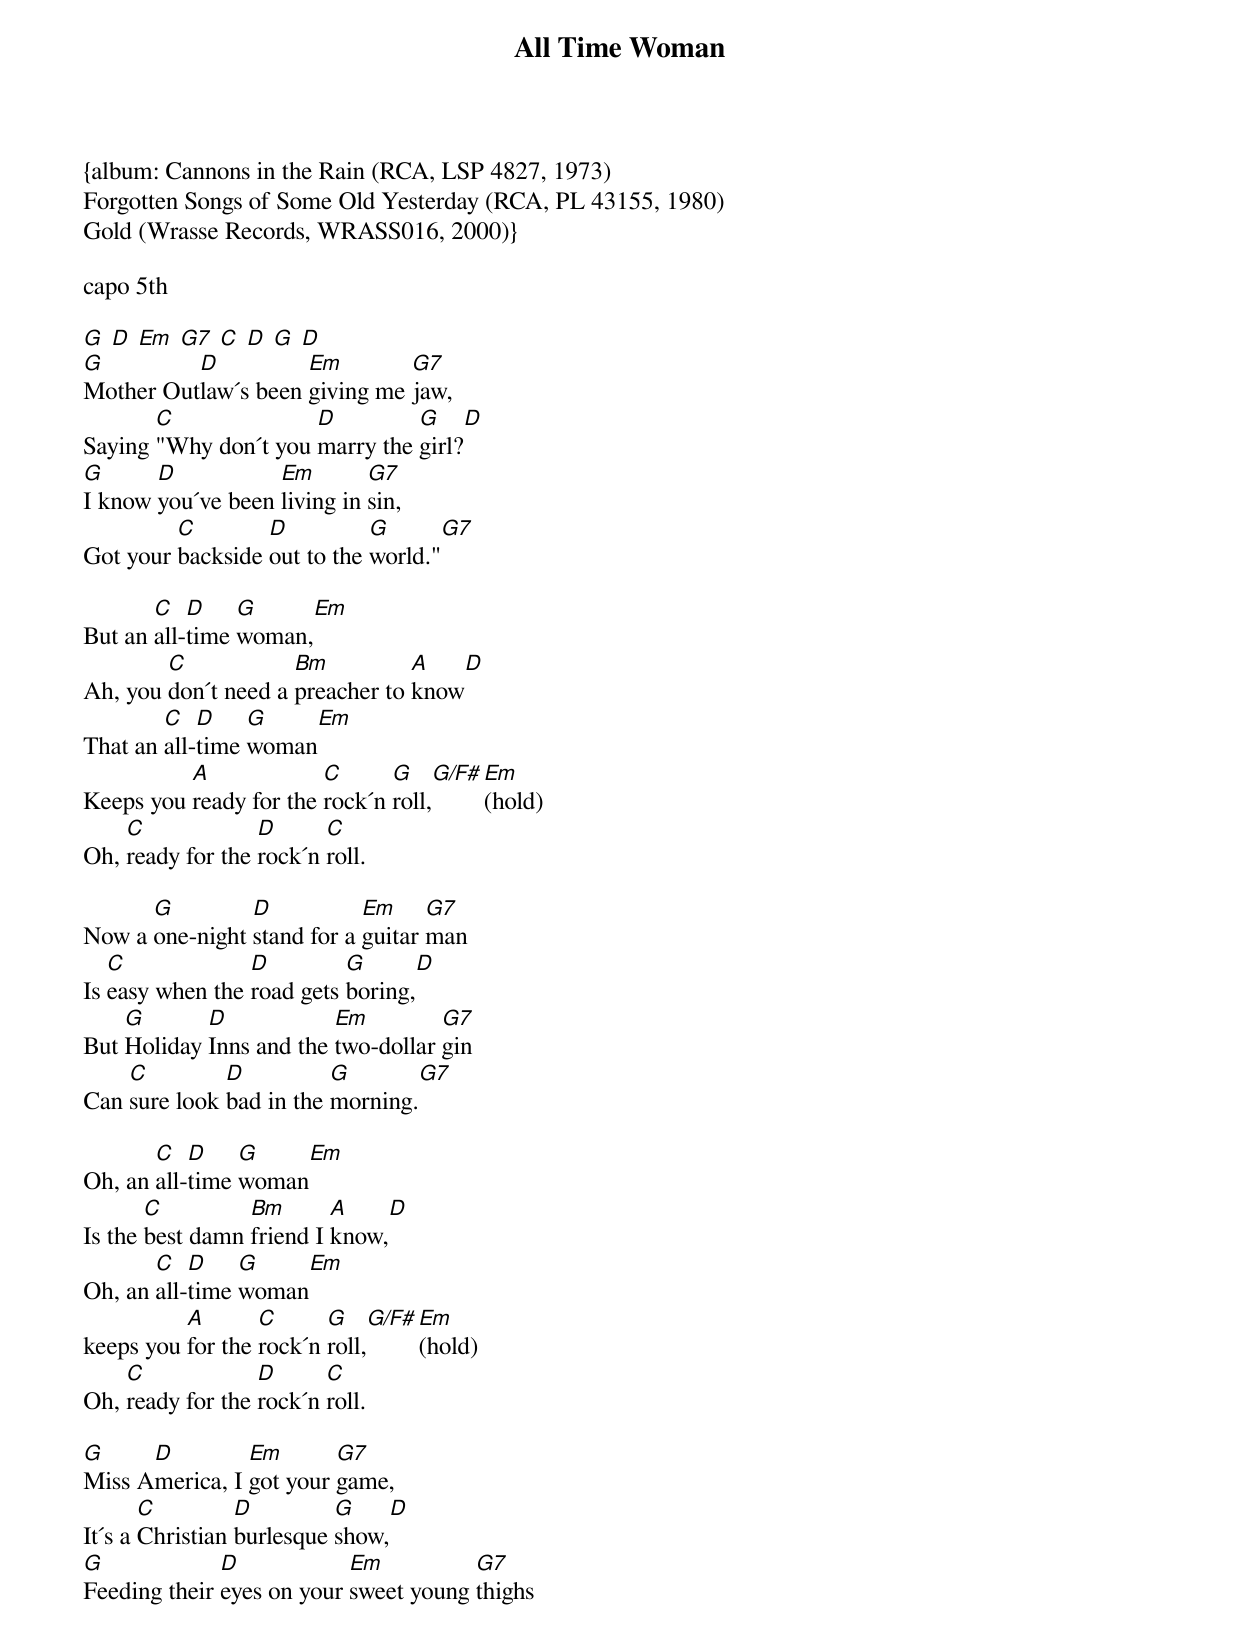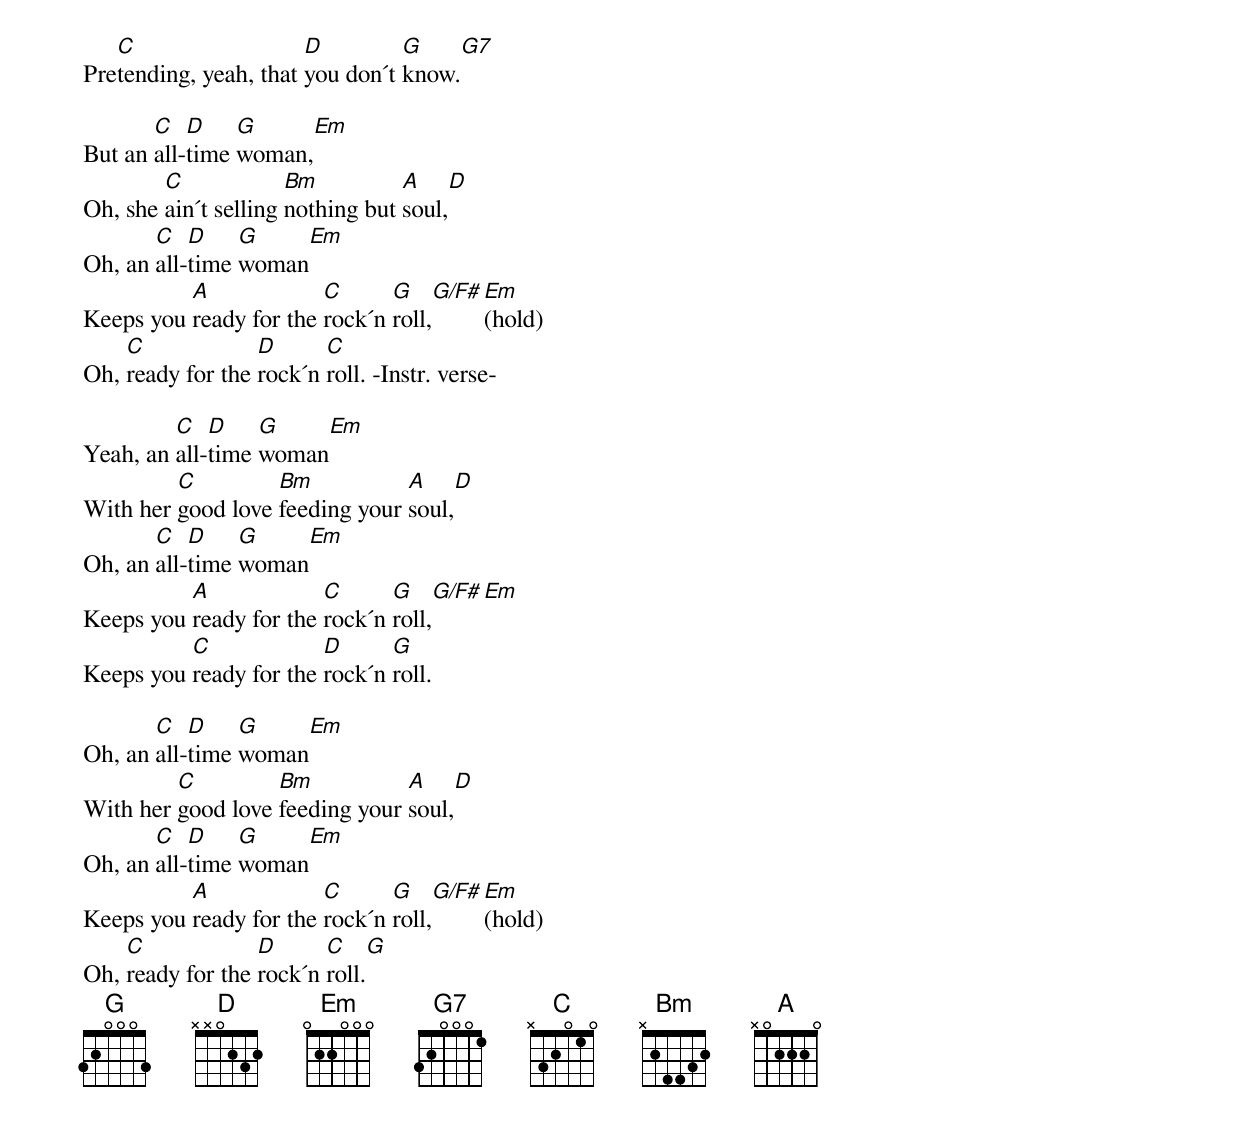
{title: All Time Woman}
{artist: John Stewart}
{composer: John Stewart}
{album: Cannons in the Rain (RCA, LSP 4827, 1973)
Forgotten Songs of Some Old Yesterday (RCA, PL 43155, 1980)
Gold (Wrasse Records, WRASS016, 2000)}

capo 5th

[G] [D] [Em] [G7] [C] [D] [G] [D]
[G]Mother Out[D]law´s been [Em]giving me [G7]jaw,
Saying [C]"Why don´t you [D]marry the [G]girl?[D]
[G]I know [D]you´ve been [Em]living in [G7]sin,
Got your [C]backside [D]out to the [G]world."[G7]

But an [C]all-[D]time [G]woman,[Em]
Ah, you [C]don´t need a [Bm]preacher to [A]know[D]
That an [C]all-[D]time [G]woman[Em]
Keeps you [A]ready for the [C]rock´n [G]roll,[G/F#][Em](hold)
Oh, [C]ready for the [D]rock´n [C]roll.

Now a [G]one-night [D]stand for a [Em]guitar [G7]man
Is [C]easy when the [D]road gets [G]boring,[D]
But [G]Holiday [D]Inns and the [Em]two-dollar [G7]gin
Can [C]sure look [D]bad in the [G]morning.[G7]

Oh, an [C]all-[D]time [G]woman[Em]
Is the [C]best damn [Bm]friend I [A]know,[D]
Oh, an [C]all-[D]time [G]woman[Em]
keeps you [A]for the [C]rock´n [G]roll,[G/F#][Em](hold)
Oh, [C]ready for the [D]rock´n [C]roll.

[G]Miss A[D]merica, I [Em]got your [G7]game,
It´s a [C]Christian [D]burlesque [G]show,[D]
[G]Feeding their [D]eyes on your [Em]sweet young [G7]thighs
Pre[C]tending, yeah, that [D]you don´t [G]know.[G7]

But an [C]all-[D]time [G]woman,[Em]
Oh, she [C]ain´t selling [Bm]nothing but [A]soul,[D]
Oh, an [C]all-[D]time [G]woman[Em]
Keeps you [A]ready for the [C]rock´n [G]roll,[G/F#][Em](hold)
Oh, [C]ready for the [D]rock´n [C]roll. -Instr. verse-

Yeah, an [C]all-[D]time [G]woman[Em]
With her [C]good love [Bm]feeding your [A]soul,[D]
Oh, an [C]all-[D]time [G]woman[Em]
Keeps you [A]ready for the [C]rock´n [G]roll,[G/F#][Em]
Keeps you [C]ready for the [D]rock´n [G]roll.

Oh, an [C]all-[D]time [G]woman[Em]
With her [C]good love [Bm]feeding your [A]soul,[D]
Oh, an [C]all-[D]time [G]woman[Em]
Keeps you [A]ready for the [C]rock´n [G]roll,[G/F#][Em](hold)
Oh, [C]ready for the [D]rock´n [C]roll.[G]
